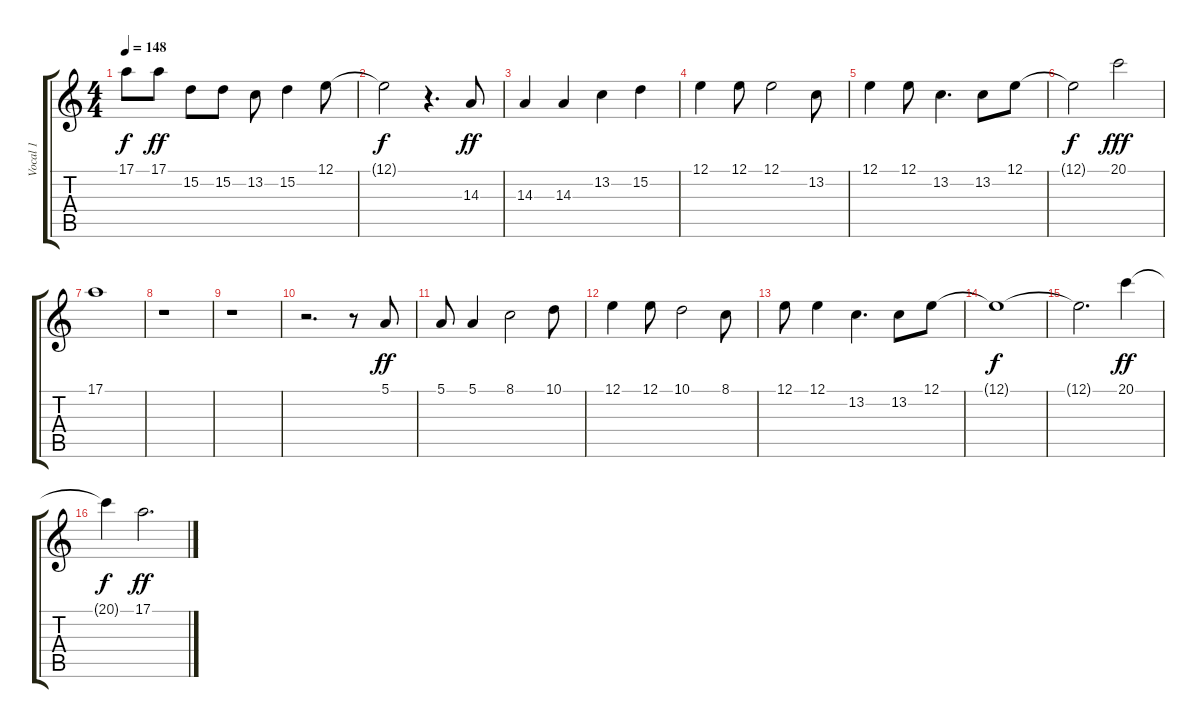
\track ("Vocal 1" "Vocal 1") {instrument flute}
\staff {score tabs}
\tuning (E4 B3 G3 D3 A2 E2) {hide}
\ts (4 4)
\tempo 148
\clef g2
\ks c
17.1{t}.8{dy f} 17.1.8{dy ff} 15.2.8 15.2.8 13.2.8 15.2.4 12.1.8 |
12.1{t}.2{dy f} r.4{d} 14.3.8{dy ff} |
14.3.4 14.3.4 13.2.4 15.2.4 |
12.1.4 12.1.8 12.1.2 13.2.8 |
12.1.4 12.1.8 13.2.4{d} 13.2.8 12.1.8 |
12.1{t}.2{dy f} 20.1.2{dy fff} |
17.1.1 |
r.1 |
r.1 |
r.2{d} r.8 5.1.8{dy ff} |
5.1.8 5.1.4 8.1.2 10.1.8 |
12.1.4 12.1.8 10.1.2 8.1.8 |
12.1.8 12.1.4 13.2.4{d} 13.2.8 12.1.8 |
12.1{t}.1{dy f} |
12.1{t}.2{d} 20.1.4{dy ff} |
20.1{t}.4{dy f} 17.1.2{d dy ff}
